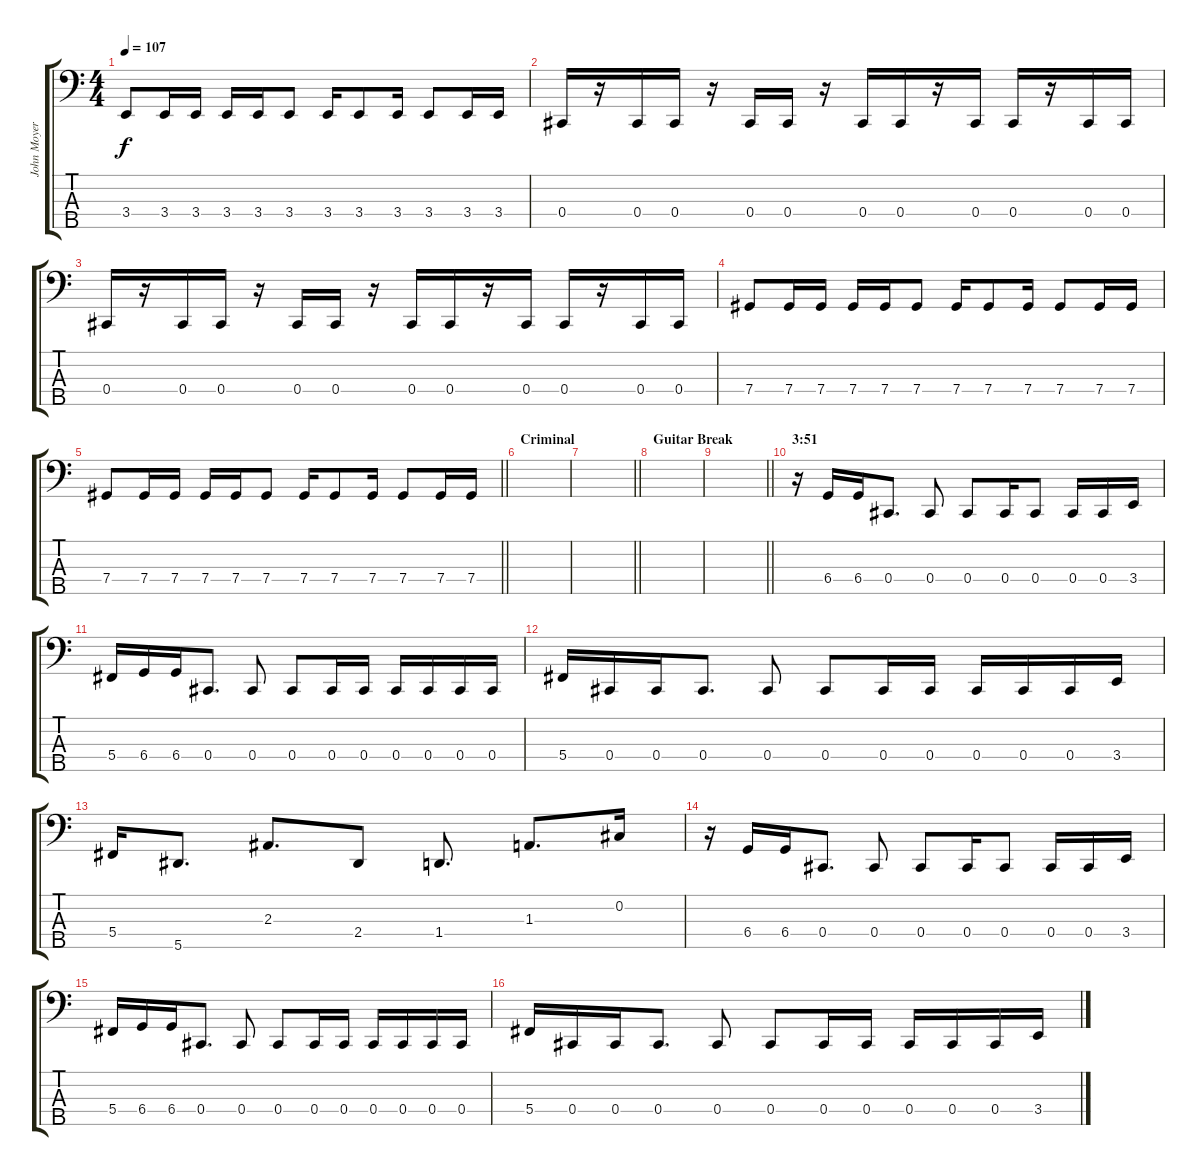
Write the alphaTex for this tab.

\track ("John Moyer" "John Moyer") {instrument electricbasspick}
\staff {score tabs}
\tuning (Gb2 Db2 Ab1 Db1 Bb0) {hide}
\ts (4 4)
\tempo 107
\clef f4
\ks c
3.4.8{dy f} 3.4.16 3.4.16 3.4.16 3.4.16 3.4.8 3.4.16 3.4.8 3.4.16 3.4.8 3.4.16 3.4.16 |
0.4.16 r.16 0.4.16 0.4.16 r.16 0.4.16 0.4.16 r.16 0.4.16 0.4.16 r.16 0.4.16 0.4.16 r.16 0.4.16 0.4.16 |
0.4.16 r.16 0.4.16 0.4.16 r.16 0.4.16 0.4.16 r.16 0.4.16 0.4.16 r.16 0.4.16 0.4.16 r.16 0.4.16 0.4.16 |
7.4.8 7.4.16 7.4.16 7.4.16 7.4.16 7.4.8 7.4.16 7.4.8 7.4.16 7.4.8 7.4.16 7.4.16 |
\barLineRight lightlight
7.4.8 7.4.16 7.4.16 7.4.16 7.4.16 7.4.8 7.4.16 7.4.8 7.4.16 7.4.8 7.4.16 7.4.16 |
\section ("" "Criminal")
|
\barLineRight lightlight
|
\section ("" "Guitar Break")
|
\barLineRight lightlight
|
\section ("" "3:51")
r.16 6.4.16 6.4.16 0.4.8{d} 0.4.8 0.4.8 0.4.16 0.4.8 0.4.16 0.4.16 3.4.16 |
5.4.16 6.4.16 6.4.16 0.4.8{d} 0.4.8 0.4.8 0.4.16 0.4.16 0.4.16 0.4.16 0.4.16 0.4.16 |
5.4.16 0.4.16 0.4.16 0.4.8{d} 0.4.8 0.4.8 0.4.16 0.4.16 0.4.16 0.4.16 0.4.16 3.4.16 |
5.4.16 5.5.8{d} 2.3.8{d} 2.4.8 1.4.8{d} 1.3.8{d} 0.2.16 |
r.16 6.4.16 6.4.16 0.4.8{d} 0.4.8 0.4.8 0.4.16 0.4.8 0.4.16 0.4.16 3.4.16 |
5.4.16 6.4.16 6.4.16 0.4.8{d} 0.4.8 0.4.8 0.4.16 0.4.16 0.4.16 0.4.16 0.4.16 0.4.16 |
5.4.16 0.4.16 0.4.16 0.4.8{d} 0.4.8 0.4.8 0.4.16 0.4.16 0.4.16 0.4.16 0.4.16 3.4.16
